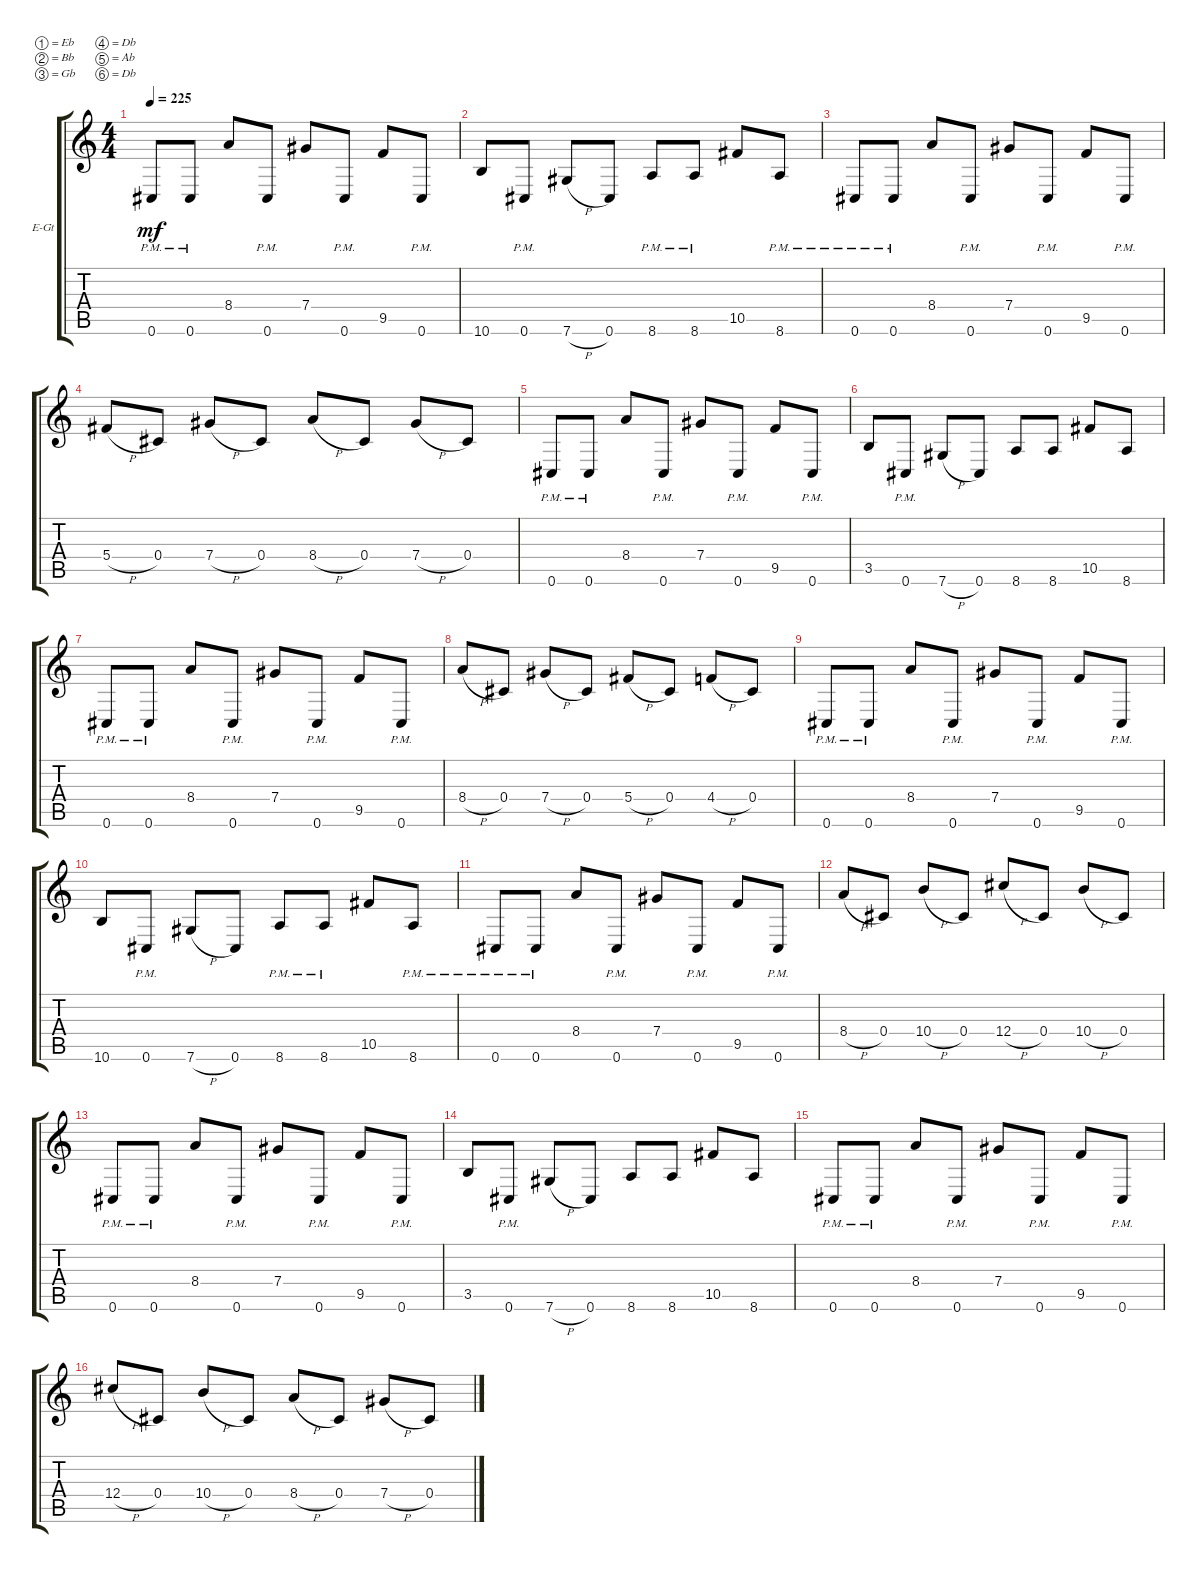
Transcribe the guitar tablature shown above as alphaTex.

\bracketExtendMode groupsimilarinstruments
\firstSystemTrackNameOrientation horizontal
\otherSystemsTrackNameOrientation horizontal
\track ("right" "E-Gt") {instrument distortionguitar}
\staff {score tabs}
\tuning (Eb4 Bb3 Gb3 Db3 Ab2 Db2)
\ts (4 4)
\tempo 225
\clef g2
\ks c
0.6{pm}.8{dy mf instrument distortionguitar} 0.6{pm}.8 8.4.8 0.6{pm}.8 7.4.8 0.6{pm}.8 9.5.8 0.6{pm}.8 |
10.6.8 0.6{pm}.8 7.6{h}.8 0.6.8 8.6{pm}.8 8.6{pm}.8 10.5.8 8.6{pm}.8 |
0.6{pm}.8 0.6{pm}.8 8.4.8 0.6{pm}.8 7.4.8 0.6{pm}.8 9.5.8 0.6{pm}.8 |
5.4{h}.8 0.4.8 7.4{h}.8 0.4.8 8.4{h}.8 0.4.8 7.4{h}.8 0.4.8 |
0.6{pm}.8 0.6{pm}.8 8.4.8 0.6{pm}.8 7.4.8 0.6{pm}.8 9.5.8 0.6{pm}.8 |
3.5.8 0.6{pm}.8 7.6{h}.8 0.6.8 8.6.8 8.6.8 10.5.8 8.6.8 |
0.6{pm}.8 0.6{pm}.8 8.4.8 0.6{pm}.8 7.4.8 0.6{pm}.8 9.5.8 0.6{pm}.8 |
8.4{h}.8 0.4.8 7.4{h}.8 0.4.8 5.4{h}.8 0.4.8 4.4{h}.8 0.4.8 |
0.6{pm}.8 0.6{pm}.8 8.4.8 0.6{pm}.8 7.4.8 0.6{pm}.8 9.5.8 0.6{pm}.8 |
10.6.8 0.6{pm}.8 7.6{h}.8 0.6.8 8.6{pm}.8 8.6{pm}.8 10.5.8 8.6{pm}.8 |
0.6{pm}.8 0.6{pm}.8 8.4.8 0.6{pm}.8 7.4.8 0.6{pm}.8 9.5.8 0.6{pm}.8 |
8.4{h}.8 0.4.8 10.4{h}.8 0.4.8 12.4{h}.8 0.4.8 10.4{h}.8 0.4.8 |
0.6{pm}.8 0.6{pm}.8 8.4.8 0.6{pm}.8 7.4.8 0.6{pm}.8 9.5.8 0.6{pm}.8 |
3.5.8 0.6{pm}.8 7.6{h}.8 0.6.8 8.6.8 8.6.8 10.5.8 8.6.8 |
0.6{pm}.8 0.6{pm}.8 8.4.8 0.6{pm}.8 7.4.8 0.6{pm}.8 9.5.8 0.6{pm}.8 |
12.4{h}.8 0.4.8 10.4{h}.8 0.4.8 8.4{h}.8 0.4.8 7.4{h}.8 0.4.8
